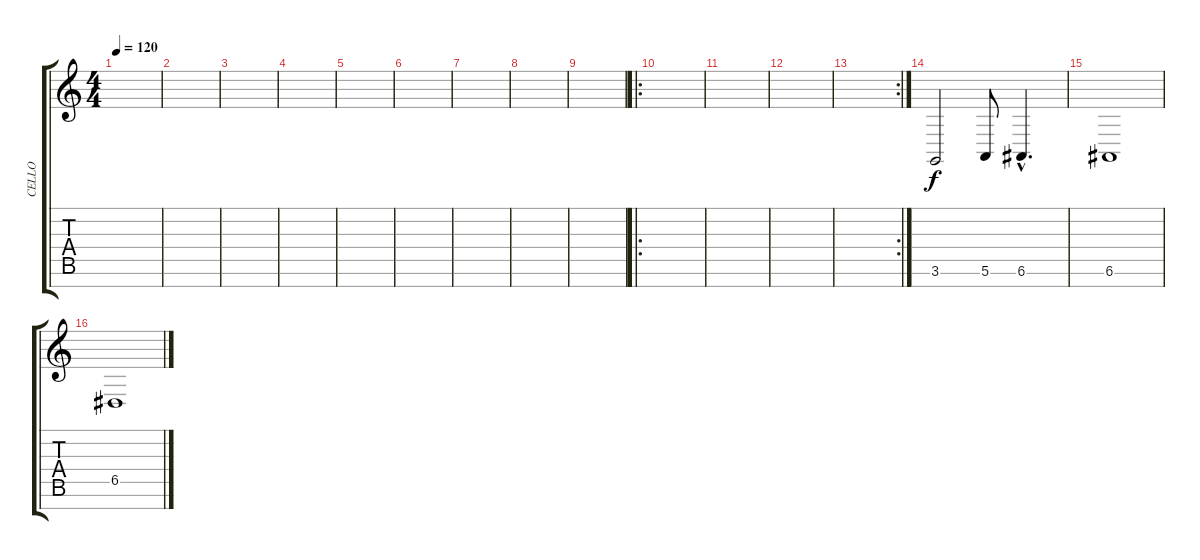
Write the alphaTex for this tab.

\track ("CELLO" "CELLO") {instrument cello}
\staff {score tabs}
\tuning (E4 B3 G3 D3 A2 E2 B1) {hide}
\ts (4 4)
\tempo 120
\clef g2
\ks c
|
|
|
|
|
|
|
|
|
\ro
|
|
|
\rc 2
|
3.6.2 5.6.8 6.6{hac}.4{d} |
6.6.1 |
6.5.1
